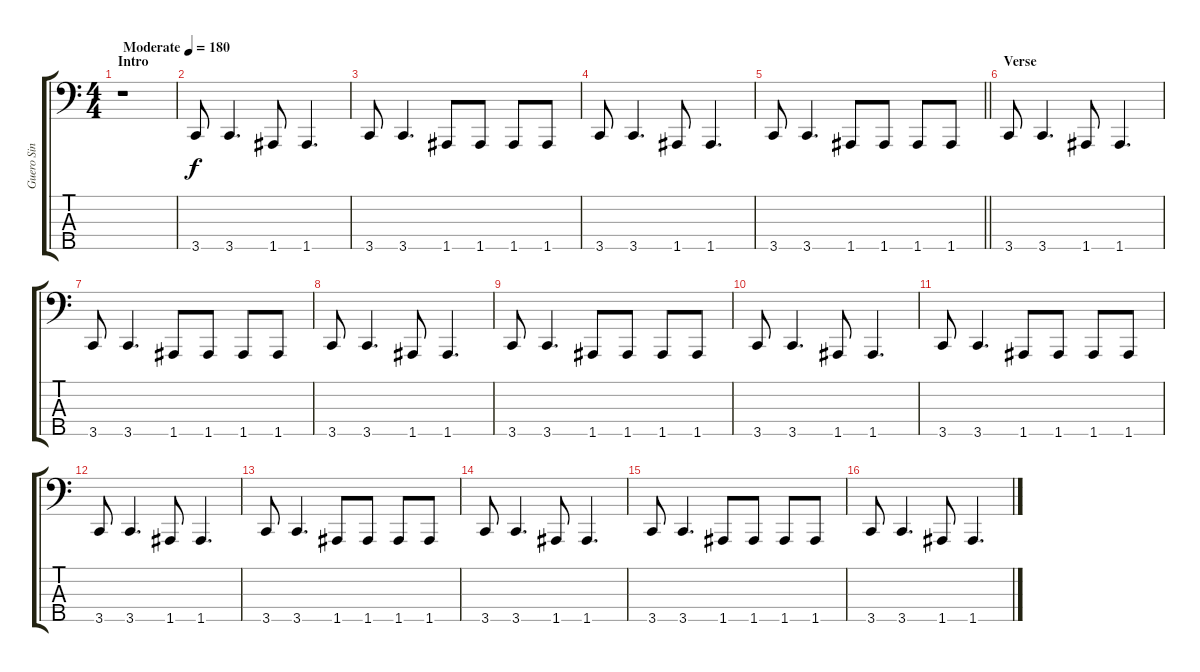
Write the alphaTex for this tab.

\track ("Guero Sin Fe" "Guero Sin ") {instrument electricbasspick}
\staff {score tabs}
\tuning (G2 D2 A1 E1 A0) {hide}
\ts (4 4)
\section ("" "Intro")
\tempo (180 "Moderate")
\clef f4
\ks c
r.1{dy f instrument electricbasspick} |
3.5.8 3.5.4{d} 1.5.8 1.5.4{d} |
3.5.8 3.5.4{d} 1.5.8 1.5.8 1.5.8 1.5.8 |
3.5.8 3.5.4{d} 1.5.8 1.5.4{d} |
\barLineRight lightlight
3.5.8 3.5.4{d} 1.5.8 1.5.8 1.5.8 1.5.8 |
\section ("" "Verse")
3.5.8 3.5.4{d} 1.5.8 1.5.4{d} |
3.5.8 3.5.4{d} 1.5.8 1.5.8 1.5.8 1.5.8 |
3.5.8 3.5.4{d} 1.5.8 1.5.4{d} |
3.5.8 3.5.4{d} 1.5.8 1.5.8 1.5.8 1.5.8 |
3.5.8 3.5.4{d} 1.5.8 1.5.4{d} |
3.5.8 3.5.4{d} 1.5.8 1.5.8 1.5.8 1.5.8 |
3.5.8 3.5.4{d} 1.5.8 1.5.4{d} |
3.5.8 3.5.4{d} 1.5.8 1.5.8 1.5.8 1.5.8 |
3.5.8 3.5.4{d} 1.5.8 1.5.4{d} |
3.5.8 3.5.4{d} 1.5.8 1.5.8 1.5.8 1.5.8 |
3.5.8 3.5.4{d} 1.5.8 1.5.4{d}
